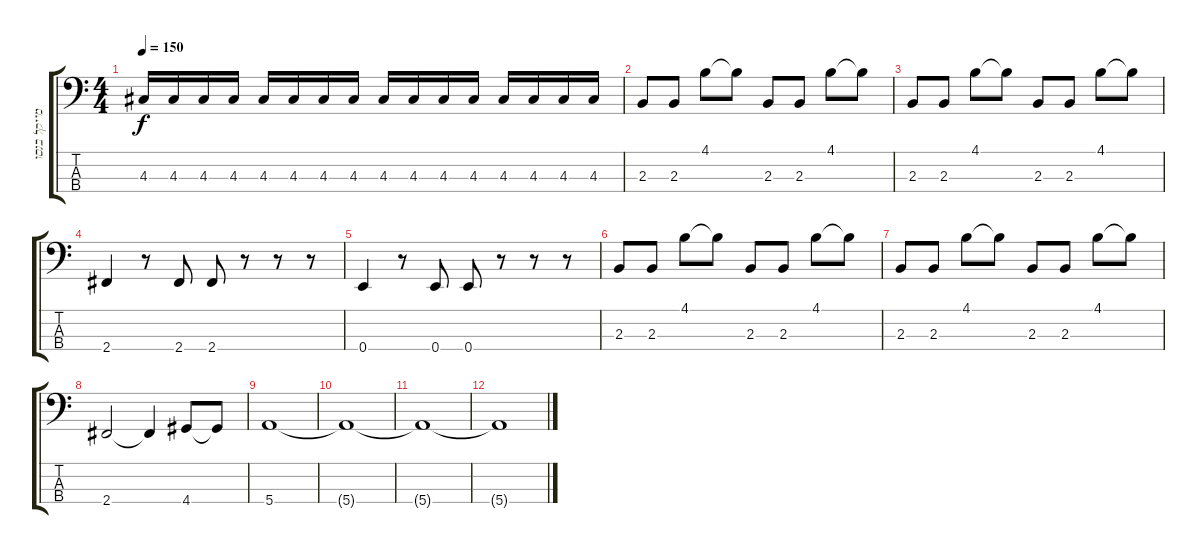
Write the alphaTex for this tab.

\track ("מייקל בנסון" "מייקל בנסו") {instrument electricbasspick}
\staff {score tabs}
\tuning (G2 D2 A1 E1) {hide}
\ts (4 4)
\tempo 150
\clef f4
\ks c
4.3.16{dy f} 4.3.16 4.3.16 4.3.16 4.3.16 4.3.16 4.3.16 4.3.16 4.3.16 4.3.16 4.3.16 4.3.16 4.3.16 4.3.16 4.3.16 4.3.16 |
2.3.8 2.3.8 4.1.8 4.1{t}.8 2.3.8 2.3.8 4.1.8 4.1{t}.8 |
2.3.8 2.3.8 4.1.8 4.1{t}.8 2.3.8 2.3.8 4.1.8 4.1{t}.8 |
2.4.4 r.8 2.4.8 2.4.8 r.8 r.8 r.8 |
0.4.4 r.8 0.4.8 0.4.8 r.8 r.8 r.8 |
2.3.8 2.3.8 4.1.8 4.1{t}.8 2.3.8 2.3.8 4.1.8 4.1{t}.8 |
2.3.8 2.3.8 4.1.8 4.1{t}.8 2.3.8 2.3.8 4.1.8 4.1{t}.8 |
2.4.2 2.4{t}.4 4.4.8 4.4{t}.8 |
5.4.1 |
5.4{t}.1 |
5.4{t}.1 |
5.4{t}.1
